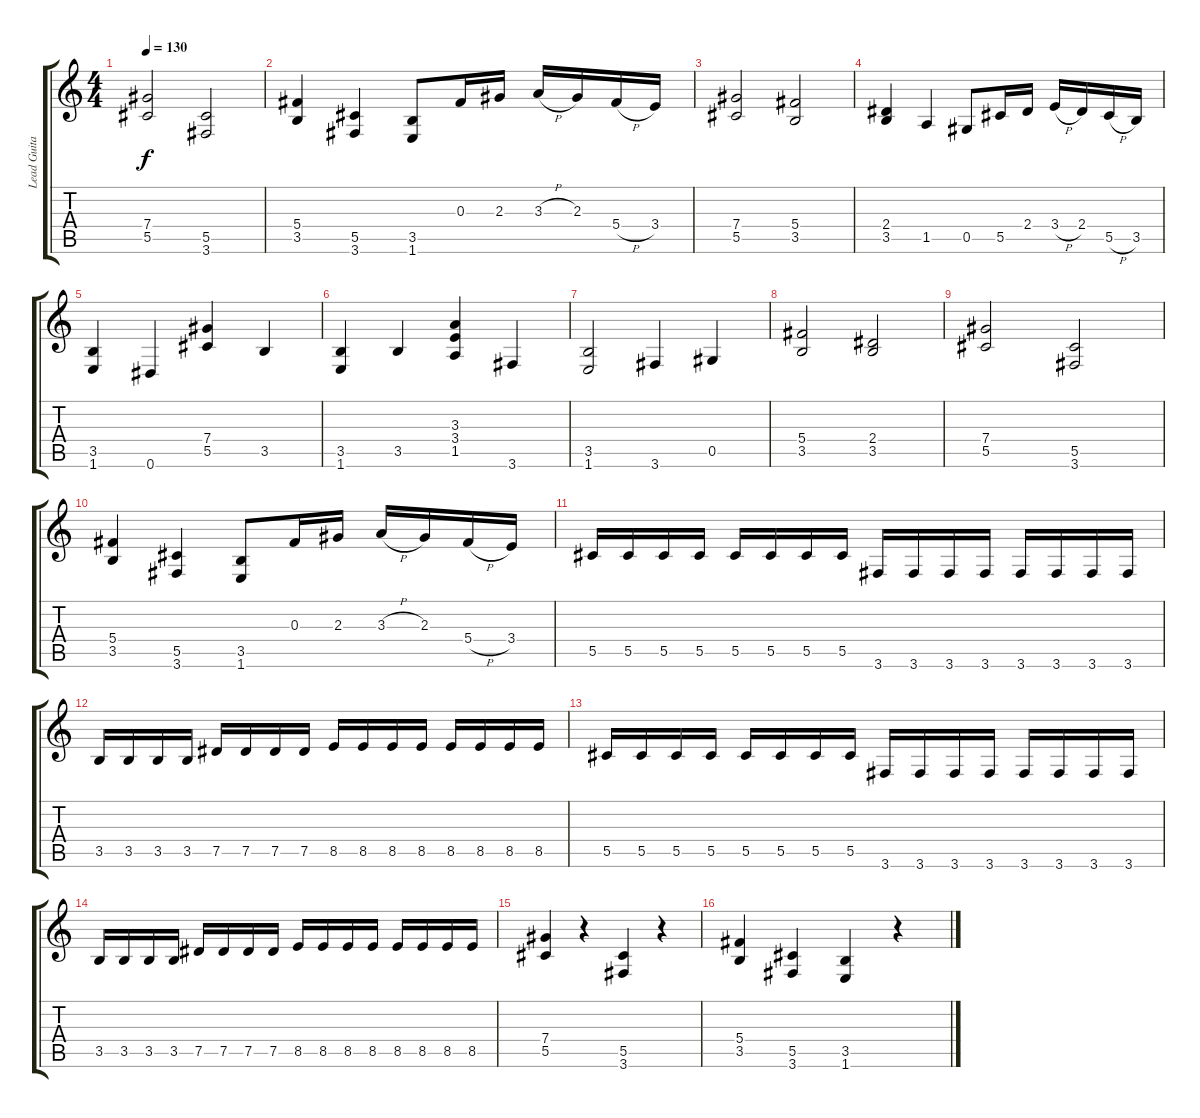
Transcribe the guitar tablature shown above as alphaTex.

\track ("Lead Guitar II" "Lead Guita") {instrument distortionguitar}
\staff {score tabs}
\tuning (Eb4 Bb3 Gb3 Db3 Ab2 Eb2) {hide}
\ts (4 4)
\tempo 130
\clef g2
\ks c
(7.4 5.5).2{dy f} (5.5 3.6).2 |
(5.4 3.5).4 (5.5 3.6).4 (3.5 1.6).8 0.3.16 2.3.16 3.3{h}.16 2.3.16 5.4{h}.16 3.4.16 |
(7.4 5.5).2 (5.4 3.5).2 |
(2.4 3.5).4 1.5.4 0.5.8 5.5.16 2.4.16 3.4{h}.16 2.4.16 5.5{h}.16 3.5.16 |
(3.5 1.6).4 0.6.4 (7.4 5.5).4 3.5.4 |
(3.5 1.6).4 3.5.4 (3.3 3.4 1.5).4 3.6.4 |
(3.5 1.6).2 3.6.4 0.5.4 |
(5.4 3.5).2 (2.4 3.5).2 |
(7.4 5.5).2 (5.5 3.6).2 |
(5.4 3.5).4 (5.5 3.6).4 (3.5 1.6).8 0.3.16 2.3.16 3.3{h}.16 2.3.16 5.4{h}.16 3.4.16 |
5.5.16 5.5.16 5.5.16 5.5.16 5.5.16 5.5.16 5.5.16 5.5.16 3.6.16 3.6.16 3.6.16 3.6.16 3.6.16 3.6.16 3.6.16 3.6.16 |
3.5.16 3.5.16 3.5.16 3.5.16 7.5.16 7.5.16 7.5.16 7.5.16 8.5.16 8.5.16 8.5.16 8.5.16 8.5.16 8.5.16 8.5.16 8.5.16 |
5.5.16 5.5.16 5.5.16 5.5.16 5.5.16 5.5.16 5.5.16 5.5.16 3.6.16 3.6.16 3.6.16 3.6.16 3.6.16 3.6.16 3.6.16 3.6.16 |
3.5.16 3.5.16 3.5.16 3.5.16 7.5.16 7.5.16 7.5.16 7.5.16 8.5.16 8.5.16 8.5.16 8.5.16 8.5.16 8.5.16 8.5.16 8.5.16 |
(7.4 5.5).4 r.4 (5.5 3.6).4 r.4 |
(5.4 3.5).4 (5.5 3.6).4 (3.5 1.6).4 r.4
